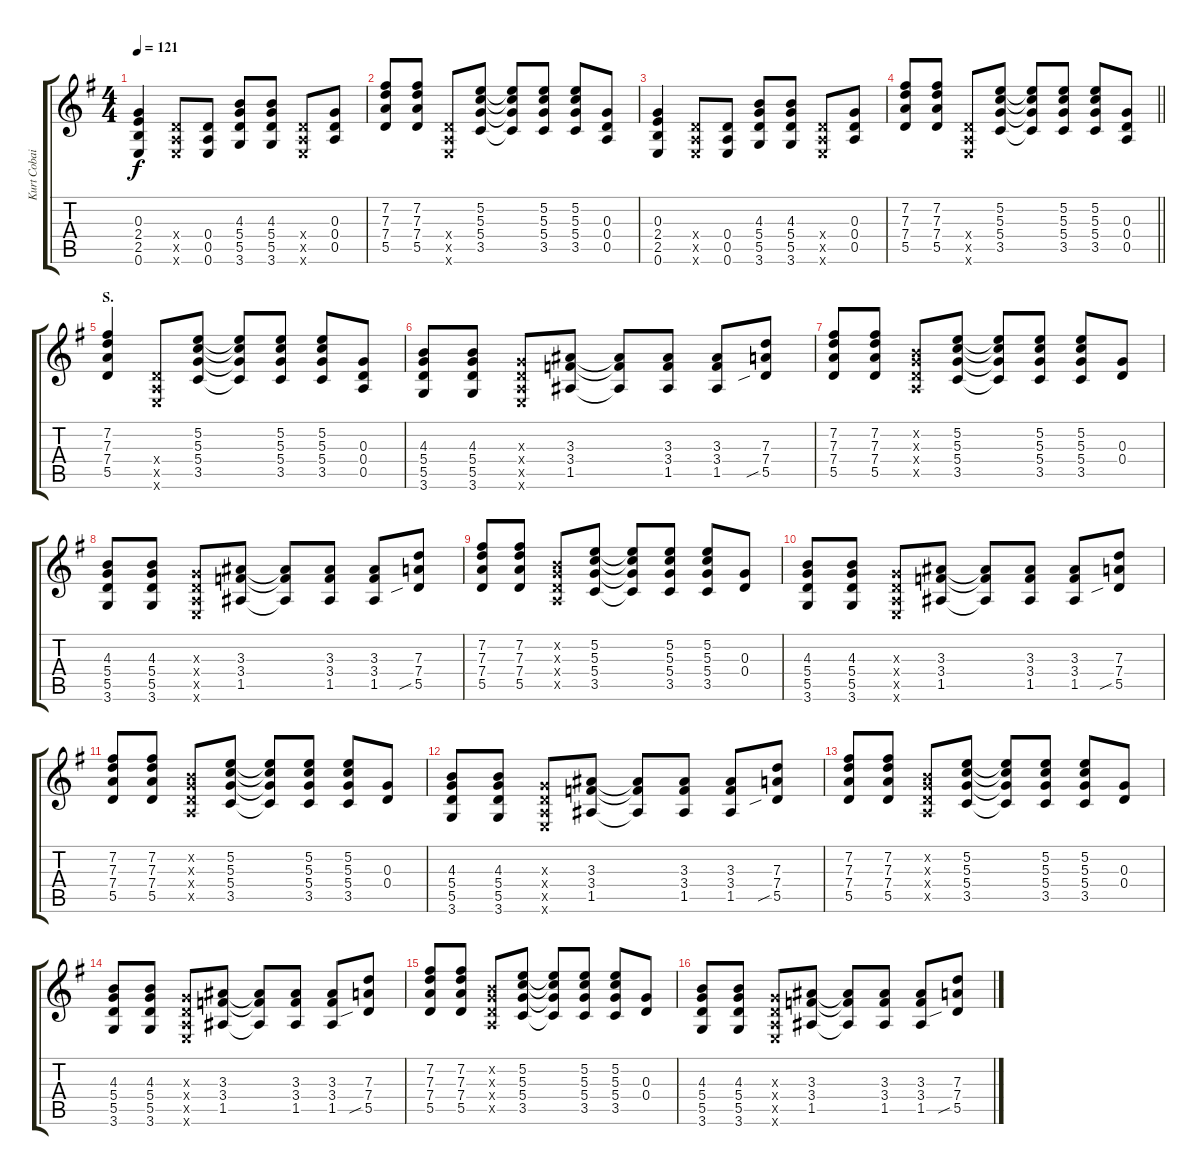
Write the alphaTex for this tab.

\track ("Kurt Cobain" "Kurt Cobai") {instrument acousticguitarsteel}
\staff {score tabs}
\tuning (E4 B3 G3 D3 A2 E2) {hide}
\ts (4 4)
\tempo 121
\clef g2
\ks eminor
(0.3 2.4 2.5 0.6).4{dy f} (0.4{x} 0.5{x} 0.6{x}).8 (0.4 0.5 0.6).8 (4.3 5.4 5.5 3.6).8 (4.3 5.4 5.5 3.6).8 (0.4{x} 0.5{x} 0.6{x}).8 (0.3 0.4 0.5).8 |
(7.2 7.3 7.4 5.5).8 (7.2 7.3 7.4 5.5).8 (0.4{x} 0.5{x} 0.6{x}).8 (5.2 5.3 5.4 3.5).8 (5.2{t} 5.3{t} 5.4{t} 3.5{t}).8 (5.2 5.3 5.4 3.5).8 (5.2 5.3 5.4 3.5).8 (0.3 0.4 0.5).8 |
(0.3 2.4 2.5 0.6).4 (0.4{x} 0.5{x} 0.6{x}).8 (0.4 0.5 0.6).8 (4.3 5.4 5.5 3.6).8 (4.3 5.4 5.5 3.6).8 (0.4{x} 0.5{x} 0.6{x}).8 (0.3 0.4 0.5).8 |
\barLineRight lightlight
(7.2 7.3 7.4 5.5).8 (7.2 7.3 7.4 5.5).8 (0.4{x} 0.5{x} 0.6{x}).8 (5.2 5.3 5.4 3.5).8 (5.2{t} 5.3{t} 5.4{t} 3.5{t}).8 (5.2 5.3 5.4 3.5).8 (5.2 5.3 5.4 3.5).8 (0.3 0.4 0.5).8 |
\section ("" "S.")
(7.2 7.3 7.4 5.5).4 (0.4{x} 0.5{x} 0.6{x}).8 (5.2 5.3 5.4 3.5).8 (5.2{t} 5.3{t} 5.4{t} 3.5{t}).8 (5.2 5.3 5.4 3.5).8 (5.2 5.3 5.4 3.5).8 (0.3 0.4 0.5).8 |
(4.3 5.4 5.5 3.6).8 (4.3 5.4 5.5 3.6).8 (0.3{x} 0.4{x} 0.5{x} 0.6{x}).8 (3.3 3.4 1.5).8 (3.3{t} 3.4{t} 1.5{t}).8 (3.3 3.4 1.5).8 (3.3 3.4 1.5).8 (7.3 7.4 5.5{sib}).8 |
(7.2 7.3 7.4 5.5).8 (7.2 7.3 7.4 5.5).8 (0.2{x} 0.3{x} 0.4{x} 0.5{x}).8 (5.2 5.3 5.4 3.5).8 (5.2{t} 5.3{t} 5.4{t} 3.5{t}).8 (5.2 5.3 5.4 3.5).8 (5.2 5.3 5.4 3.5).8 (0.3 0.4).8 |
(4.3 5.4 5.5 3.6).8 (4.3 5.4 5.5 3.6).8 (0.3{x} 0.4{x} 0.5{x} 0.6{x}).8 (3.3 3.4 1.5).8 (3.3{t} 3.4{t} 1.5{t}).8 (3.3 3.4 1.5).8 (3.3 3.4 1.5).8 (7.3 7.4 5.5{sib}).8 |
(7.2 7.3 7.4 5.5).8 (7.2 7.3 7.4 5.5).8 (0.2{x} 0.3{x} 0.4{x} 0.5{x}).8 (5.2 5.3 5.4 3.5).8 (5.2{t} 5.3{t} 5.4{t} 3.5{t}).8 (5.2 5.3 5.4 3.5).8 (5.2 5.3 5.4 3.5).8 (0.3 0.4).8 |
(4.3 5.4 5.5 3.6).8 (4.3 5.4 5.5 3.6).8 (0.3{x} 0.4{x} 0.5{x} 0.6{x}).8 (3.3 3.4 1.5).8 (3.3{t} 3.4{t} 1.5{t}).8 (3.3 3.4 1.5).8 (3.3 3.4 1.5).8 (7.3 7.4 5.5{sib}).8 |
(7.2 7.3 7.4 5.5).8 (7.2 7.3 7.4 5.5).8 (0.2{x} 0.3{x} 0.4{x} 0.5{x}).8 (5.2 5.3 5.4 3.5).8 (5.2{t} 5.3{t} 5.4{t} 3.5{t}).8 (5.2 5.3 5.4 3.5).8 (5.2 5.3 5.4 3.5).8 (0.3 0.4).8 |
(4.3 5.4 5.5 3.6).8 (4.3 5.4 5.5 3.6).8 (0.3{x} 0.4{x} 0.5{x} 0.6{x}).8 (3.3 3.4 1.5).8 (3.3{t} 3.4{t} 1.5{t}).8 (3.3 3.4 1.5).8 (3.3 3.4 1.5).8 (7.3 7.4 5.5{sib}).8 |
(7.2 7.3 7.4 5.5).8 (7.2 7.3 7.4 5.5).8 (0.2{x} 0.3{x} 0.4{x} 0.5{x}).8 (5.2 5.3 5.4 3.5).8 (5.2{t} 5.3{t} 5.4{t} 3.5{t}).8 (5.2 5.3 5.4 3.5).8 (5.2 5.3 5.4 3.5).8 (0.3 0.4).8 |
(4.3 5.4 5.5 3.6).8 (4.3 5.4 5.5 3.6).8 (0.3{x} 0.4{x} 0.5{x} 0.6{x}).8 (3.3 3.4 1.5).8 (3.3{t} 3.4{t} 1.5{t}).8 (3.3 3.4 1.5).8 (3.3 3.4 1.5).8 (7.3 7.4 5.5{sib}).8 |
(7.2 7.3 7.4 5.5).8 (7.2 7.3 7.4 5.5).8 (0.2{x} 0.3{x} 0.4{x} 0.5{x}).8 (5.2 5.3 5.4 3.5).8 (5.2{t} 5.3{t} 5.4{t} 3.5{t}).8 (5.2 5.3 5.4 3.5).8 (5.2 5.3 5.4 3.5).8 (0.3 0.4).8 |
(4.3 5.4 5.5 3.6).8 (4.3 5.4 5.5 3.6).8 (0.3{x} 0.4{x} 0.5{x} 0.6{x}).8 (3.3 3.4 1.5).8 (3.3{t} 3.4{t} 1.5{t}).8 (3.3 3.4 1.5).8 (3.3 3.4 1.5).8 (7.3 7.4 5.5{sib}).8
